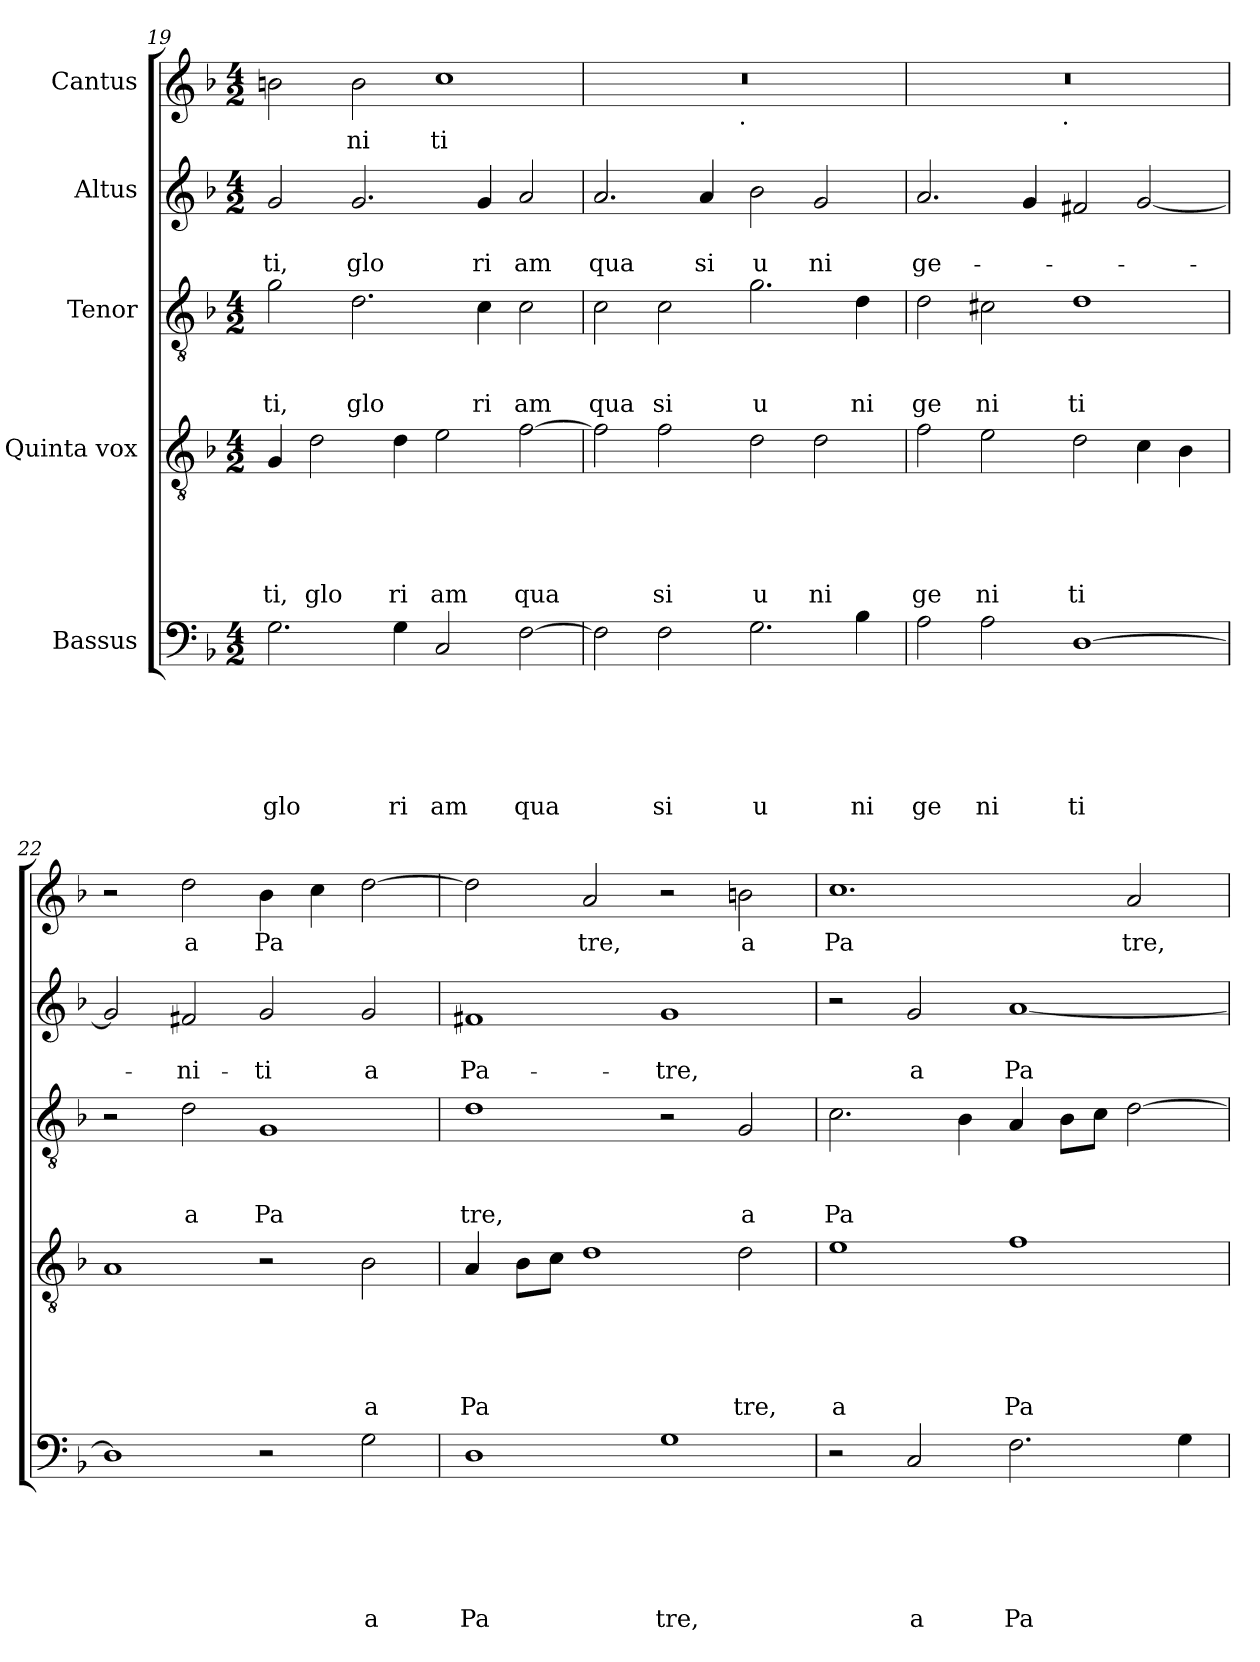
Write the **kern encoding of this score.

**kern	**text	**text	**text	**text	**text	**text	**kern	**text	**text	**text	**text	**text	**kern	**text	**text	**text	**kern	**text	**text	**kern	**text
*part5	*part5	*part5	*part5	*part5	*part5	*part5	*part4	*part4	*part4	*part4	*part4	*part4	*part3	*part3	*part3	*part3	*part2	*part2	*part2	*part1	*part1
*staff5	*staff5	*staff5	*staff5	*staff5	*staff5	*staff5	*staff4	*staff4	*staff4	*staff4	*staff4	*staff4	*staff3	*staff3	*staff3	*staff3	*staff2	*staff2	*staff2	*staff1	*staff1
*I"Bassus	*	*	*	*	*	*	*I"Quinta vox	*	*	*	*	*	*I"Tenor	*	*	*	*I"Altus	*	*	*I"Cantus	*
*clefF4	*	*	*	*	*	*	*clefGv2	*	*	*	*	*	*clefGv2	*	*	*	*clefG2	*	*	*clefG2	*
*ITrd-3c-5	*	*	*	*	*	*	*ITrd-3c-5	*	*	*	*	*	*ITrd-3c-5	*	*	*	*ITrd-3c-5	*	*	*	*
*k[b-e-]	*	*	*	*	*	*	*k[b-e-]	*	*	*	*	*	*k[b-e-]	*	*	*	*k[b-e-]	*	*	*k[b-]	*
*B-:	*	*	*	*	*	*	*B-:	*	*	*	*	*	*B-:	*	*	*	*B-:	*	*	*F:	*
*M4/2	*	*	*	*	*	*	*M4/2	*	*	*	*	*	*M4/2	*	*	*	*M4/2	*	*	*M4/2	*
=19	=19	=19	=19	=19	=19	=19	=19	=19	=19	=19	=19	=19	=19	=19	=19	=19	=19	=19	=19	=19	=19
!	!	!	!	!	!	!LO:LY:b	!	!	!	!	!	!LO:LY:b	!	!	!	!LO:LY:b	!	!	!LO:LY:b	!	!
2.c\	.	.	.	.	.	glo	4c/	.	.	.	.	ti,	2cc\	.	.	ti,	2cc/	.	ti,	2bn\	.
!	!	!	!	!	!	!	!	!	!	!	!	!LO:LY:b	!	!	!	!	!	!	!	!	!
.	.	.	.	.	.	.	2g\	.	.	.	.	glo	.	.	.	.	.	.	.	.	.
!	!	!	!	!	!	!	!	!	!	!	!	!	!	!	!	!LO:LY:b	!	!	!LO:LY:b	!	!LO:LY:b
.	.	.	.	.	.	.	.	.	.	.	.	.	2.g\	.	.	glo	2.cc/	.	glo	2b\	ni
!	!	!	!	!	!	!LO:LY:b	!	!	!	!	!	!LO:LY:b	!	!	!	!	!	!	!	!	!
4c\	.	.	.	.	.	ri	4g\	.	.	.	.	ri	.	.	.	.	.	.	.	.	.
!	!	!	!	!	!	!LO:LY:b	!	!	!	!	!	!LO:LY:b	!	!	!	!	!	!	!	!	!LO:LY:b
2F/	.	.	.	.	.	am	2a\	.	.	.	.	am	.	.	.	.	.	.	.	1cc	ti
!	!	!	!	!	!	!	!	!	!	!	!	!	!	!	!	!LO:LY:b	!	!	!LO:LY:b	!	!
.	.	.	.	.	.	.	.	.	.	.	.	.	4f\	.	.	ri	4cc/	.	ri	.	.
!	!	!	!	!	!	!LO:LY:b	!	!	!	!	!	!LO:LY:b	!	!	!	!LO:LY:b	!	!	!LO:LY:b	!	!
[>2B-\	.	.	.	.	.	qua	[>2b-\	.	.	.	.	qua	2f\	.	.	am	2dd/	.	am	.	.
=20	=20	=20	=20	=20	=20	=20	=20	=20	=20	=20	=20	=20	=20	=20	=20	=20	=20	=20	=20	=20	=20
!	!	!	!	!	!	!	!	!	!	!	!	!	!	!	!	!LO:LY:b	!	!	!LO:LY:b	!	!
*	*	*	*	*	*	*	*	*	*	*	*	*	*	*	*	*	*	*	*	*^	*
2B-\]	.	.	.	.	.	.	2b-\]	.	.	.	.	.	2f\	.	.	qua	2.dd/	.	qua	0r	2ryy	.
!	!	!	!	!	!	!LO:LY:b	!	!	!	!	!	!LO:LY:b	!	!	!	!LO:LY:b	!	!	!	!	!	!
2B-\	.	.	.	.	.	si	2b-\	.	.	.	.	si	2f\	.	.	si	.	.	.	.	4...ryy	.
!	!	!	!	!	!	!	!	!	!	!	!	!	!	!	!	!	!	!	!LO:LY:b	!	!	!
.	.	.	.	.	.	.	.	.	.	.	.	.	.	.	.	.	4dd/	.	si	.	.	.
!	!	!	!	!	!	!	!	!	!	!	!	!	!	!	!	!	!	!	!	!	!LO:TX:b:t=.	!
.	.	.	.	.	.	.	.	.	.	.	.	.	.	.	.	.	.	.	.	.	1ryy	.
!	!	!	!	!	!	!LO:LY:b	!	!	!	!	!	!LO:LY:b	!	!	!	!LO:LY:b	!	!	!LO:LY:b	!	!	!
2.c\	.	.	.	.	.	u	2g\	.	.	.	.	u	2.cc\	.	.	u	2ee-\	.	u	.	.	.
!	!	!	!	!	!	!	!	!	!	!	!	!LO:LY:b	!	!	!	!	!	!	!LO:LY:b	!	!	!
.	.	.	.	.	.	.	2g\	.	.	.	.	ni	.	.	.	.	2cc/	.	ni	.	.	.
!	!	!	!	!	!	!LO:LY:b	!	!	!	!	!	!	!	!	!	!LO:LY:b	!	!	!	!	!	!
4e-\	.	.	.	.	.	ni	.	.	.	.	.	.	4g\	.	.	ni	.	.	.	.	.	.
.	.	.	.	.	.	.	.	.	.	.	.	.	.	.	.	.	.	.	.	.	32ryy	.
!!LO:PB:g=z	!!
=21	=21	=21	=21	=21	=21	=21	=21	=21	=21	=21	=21	=21	=21	=21	=21	=21	=21	=21	=21	=21	=21	=21
!	!	!	!	!	!	!LO:LY:b	!	!	!	!	!	!LO:LY:b	!	!	!	!LO:LY:b	!	!	!LO:LY:b	!	!	!
2d\	.	.	.	.	.	ge	2b-\	.	.	.	.	ge	2g\	.	.	ge	2.dd/	.	ge-	0r	2ryy	.
!	!	!	!	!	!	!LO:LY:b	!	!	!	!	!	!LO:LY:b	!	!	!	!LO:LY:b	!	!	!	!	!	!
2d\	.	.	.	.	.	ni	2a\	.	.	.	.	ni	2f#X\	.	.	ni	.	.	.	.	4...ryy	.
.	.	.	.	.	.	.	.	.	.	.	.	.	.	.	.	.	4cc/	.	.	.	.	.
!	!	!	!	!	!	!	!	!	!	!	!	!	!	!	!	!	!	!	!	!	!LO:TX:b:t=.	!
.	.	.	.	.	.	.	.	.	.	.	.	.	.	.	.	.	.	.	.	.	1ryy	.
!	!	!	!	!	!	!LO:LY:b	!	!	!	!	!	!LO:LY:b	!	!	!	!LO:LY:b	!	!	!	!	!	!
[>1G	.	.	.	.	.	ti	2g\	.	.	.	.	ti	1g	.	.	ti	2bn/	.	.	.	.	.
.	.	.	.	.	.	.	4f\	.	.	.	.	.	.	.	.	.	[<2cc/	.	.	.	.	.
.	.	.	.	.	.	.	4e-\	.	.	.	.	.	.	.	.	.	.	.	.	.	.	.
.	.	.	.	.	.	.	.	.	.	.	.	.	.	.	.	.	.	.	.	.	32ryy	.
*	*	*	*	*	*	*	*	*	*	*	*	*	*	*	*	*	*	*	*	*v	*v	*
=22	=22	=22	=22	=22	=22	=22	=22	=22	=22	=22	=22	=22	=22	=22	=22	=22	=22	=22	=22	=22	=22
1G]	.	.	.	.	.	.	1d	.	.	.	.	.	2r	.	.	.	2cc/]	.	.	2r	.
!	!	!	!	!	!	!	!	!	!	!	!	!	!	!	!	!LO:LY:b	!	!	!LO:LY:b	!	!LO:LY:b
.	.	.	.	.	.	.	.	.	.	.	.	.	2g\	.	.	a	2bn/	.	-ni-	2dd\	a
!	!	!	!	!	!	!	!	!	!	!	!	!	!	!	!	!LO:LY:b	!	!	!LO:LY:b	!	!LO:LY:b
2r	.	.	.	.	.	.	2r	.	.	.	.	.	1c	.	.	Pa	2cc/	.	-ti	4b-\	Pa
.	.	.	.	.	.	.	.	.	.	.	.	.	.	.	.	.	.	.	.	4cc\	.
!	!	!	!	!	!	!LO:LY:b	!	!	!	!	!	!LO:LY:b	!	!	!	!	!	!	!LO:LY:b	!	!
2c\	.	.	.	.	.	a	2e-\	.	.	.	.	a	.	.	.	.	2cc/	.	a	[>2dd\	.
=23	=23	=23	=23	=23	=23	=23	=23	=23	=23	=23	=23	=23	=23	=23	=23	=23	=23	=23	=23	=23	=23
!	!	!	!	!	!	!LO:LY:b	!	!	!	!	!	!LO:LY:b	!	!	!	!LO:LY:b	!	!	!LO:LY:b	!	!
1G	.	.	.	.	.	Pa	4d/	.	.	.	.	Pa	1g	.	.	tre,	1bn	.	Pa-	2dd\]	.
.	.	.	.	.	.	.	8e-\L	.	.	.	.	.	.	.	.	.	.	.	.	.	.
.	.	.	.	.	.	.	8f\J	.	.	.	.	.	.	.	.	.	.	.	.	.	.
!	!	!	!	!	!	!	!	!	!	!	!	!	!	!	!	!	!	!	!	!	!LO:LY:b
.	.	.	.	.	.	.	1g	.	.	.	.	.	.	.	.	.	.	.	.	2a/	tre,
!	!	!	!	!	!	!LO:LY:b	!	!	!	!	!	!	!	!	!	!	!	!	!LO:LY:b	!	!
1c	.	.	.	.	.	tre,	.	.	.	.	.	.	2r	.	.	.	1cc	.	-tre,	2r	.
!	!	!	!	!	!	!	!	!	!	!	!	!LO:LY:b	!	!	!	!LO:LY:b	!	!	!	!	!LO:LY:b
.	.	.	.	.	.	.	2g\	.	.	.	.	tre,	2c/	.	.	a	.	.	.	2bn\	a
=24	=24	=24	=24	=24	=24	=24	=24	=24	=24	=24	=24	=24	=24	=24	=24	=24	=24	=24	=24	=24	=24
!	!	!	!	!	!	!	!	!	!	!	!	!LO:LY:b	!	!	!	!LO:LY:b	!	!	!	!	!LO:LY:b
2r	.	.	.	.	.	.	1a	.	.	.	.	a	2.f\	.	.	Pa	2r	.	.	1.cc	Pa
!	!	!	!	!	!	!LO:LY:b	!	!	!	!	!	!	!	!	!	!	!	!	!LO:LY:b	!	!
2F/	.	.	.	.	.	a	.	.	.	.	.	.	.	.	.	.	2cc/	.	a	.	.
.	.	.	.	.	.	.	.	.	.	.	.	.	4e-\	.	.	.	.	.	.	.	.
!	!	!	!	!	!	!LO:LY:b	!	!	!	!	!	!LO:LY:b	!	!	!	!	!	!	!LO:LY:b	!	!
2.B-\	.	.	.	.	.	Pa	1b-	.	.	.	.	Pa	4d/	.	.	.	[<1dd	.	Pa-	.	.
.	.	.	.	.	.	.	.	.	.	.	.	.	8e-\L	.	.	.	.	.	.	.	.
.	.	.	.	.	.	.	.	.	.	.	.	.	8f\J	.	.	.	.	.	.	.	.
!	!	!	!	!	!	!	!	!	!	!	!	!	!	!	!	!	!	!	!	!	!LO:LY:b
.	.	.	.	.	.	.	.	.	.	.	.	.	[>2g\	.	.	.	.	.	.	2a/	tre,
4c\	.	.	.	.	.	.	.	.	.	.	.	.	.	.	.	.	.	.	.	.	.
=	=	=	=	=	=	=	=	=	=	=	=	=	=	=	=	=	=	=	=	=	=
*-	*-	*-	*-	*-	*-	*-	*-	*-	*-	*-	*-	*-	*-	*-	*-	*-	*-	*-	*-	*-	*-
